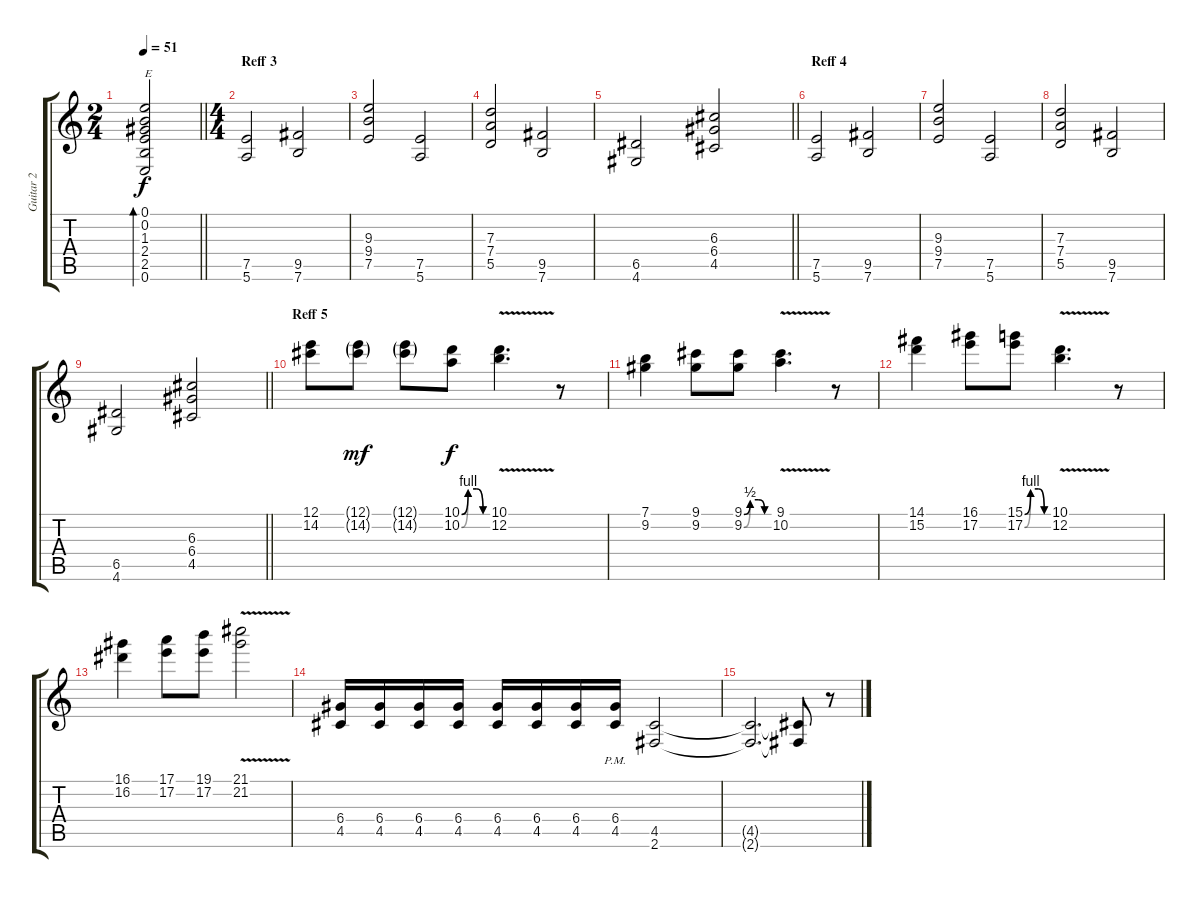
\track ("Guitar 2" "Guitar 2") {instrument electricguitarclean}
\staff {score tabs}
\tuning (E4 B3 G3 D3 A2 E2) {hide}
\ts (2 4)
\tempo 51
\clef g2
\barLineRight lightlight
\ks c
(0.1 0.2 1.3 2.4 2.5 0.6).2{bd 30 txt "E" dy f} |
\ts (4 4)
\section ("" "Reff 3")
(7.5 5.6).2{instrument overdrivenguitar} (9.5 7.6).2 |
(9.3 9.4 7.5).2 (7.5 5.6).2 |
(7.3 7.4 5.5).2 (9.5 7.6).2 |
\barLineRight lightlight
(6.5 4.6).2 (6.3 6.4 4.5).2 |
\section ("" "Reff 4")
(7.5 5.6).2 (9.5 7.6).2 |
(9.3 9.4 7.5).2 (7.5 5.6).2 |
(7.3 7.4 5.5).2 (9.5 7.6).2 |
\barLineRight lightlight
(6.5 4.6).2 (6.3 6.4 4.5).2 |
\section ("" "Reff 5")
(12.1 14.2).8{volume 11 balance 13 instrument overdrivenguitar} (12.1{g} 14.2{g}).8{dy mf} (12.1{g} 14.2{g}).8 (10.1{be (custom 0 0 15 4 35 4 50 0 60 0)} 10.2{be (custom 0 0 15 4 35 4 50 0 60 0)}).8{dy f} (10.1{v} 12.2{v}).4{d} r.8 |
(7.1 9.2).4 (9.1 9.2).8 (9.1{be (custom 0 0 15 2 35 2 50 0 60 0)} 9.2{be (custom 0 0 15 2 35 2 50 0 60 0)}).8 (9.1{v} 10.2{v}).4{d} r.8 |
(14.1 15.2).4 (16.1 17.2).8 (15.1{be (custom 0 0 15 4 35 4 50 0 60 0)} 17.2{be (custom 0 0 15 4 35 4 50 0 60 0)}).8 (10.1{v} 12.2{v}).4{d} r.8 |
(16.1 16.2).4 (17.1 17.2).8 (19.1 17.2).8 (21.1{v} 21.2{v}).2 |
(6.4 4.5).16 (6.4 4.5).16 (6.4 4.5).16 (6.4 4.5).16 (6.4 4.5).16 (6.4 4.5).16 (6.4 4.5).16 (6.4{pm} 4.5{pm}).16 (4.5 2.6).2 |
(4.5{t} 2.6{t}).2{d} (4.5{t} 2.6{t}).8 r.8
